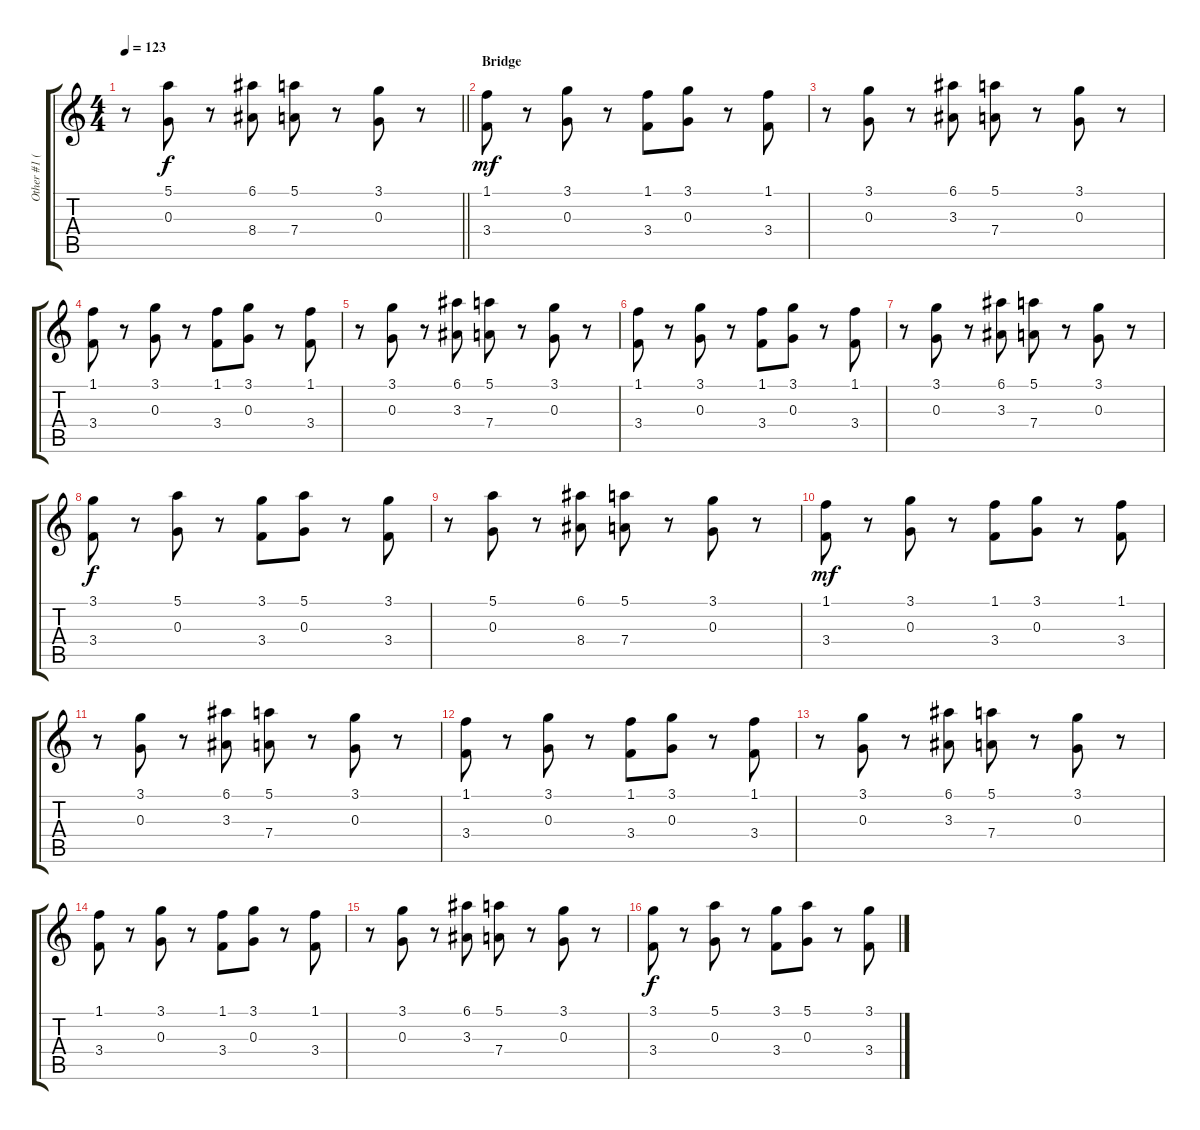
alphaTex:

\track ("Other #1 (Synthesizer)" "Other #1 (") {instrument overdrivenguitar}
\staff {score tabs}
\tuning (E4 B3 G3 D3 A2 D2) {hide}
\ts (4 4)
\tempo 123
\clef g2
\barLineRight lightlight
\ks c
r.8{dy f} (5.1 0.3).8 r.8 (6.1 8.4).8 (5.1 7.4).8 r.8 (3.1 0.3).8 r.8 |
\section ("" "Bridge")
(1.1 3.4).8{dy mf} r.8 (3.1 0.3).8 r.8 (1.1 3.4).8 (3.1 0.3).8 r.8 (1.1 3.4).8 |
r.8 (3.1 0.3).8 r.8 (6.1 3.3).8 (5.1 7.4).8 r.8 (3.1 0.3).8 r.8 |
(1.1 3.4).8 r.8 (3.1 0.3).8 r.8 (1.1 3.4).8 (3.1 0.3).8 r.8 (1.1 3.4).8 |
r.8 (3.1 0.3).8 r.8 (6.1 3.3).8 (5.1 7.4).8 r.8 (3.1 0.3).8 r.8 |
(1.1 3.4).8 r.8 (3.1 0.3).8 r.8 (1.1 3.4).8 (3.1 0.3).8 r.8 (1.1 3.4).8 |
r.8 (3.1 0.3).8 r.8 (6.1 3.3).8 (5.1 7.4).8 r.8 (3.1 0.3).8 r.8 |
(3.1 3.4).8{dy f} r.8 (5.1 0.3).8 r.8 (3.1 3.4).8 (5.1 0.3).8 r.8 (3.1 3.4).8 |
r.8 (5.1 0.3).8 r.8 (6.1 8.4).8 (5.1 7.4).8 r.8 (3.1 0.3).8 r.8 |
(1.1 3.4).8{dy mf} r.8 (3.1 0.3).8 r.8 (1.1 3.4).8 (3.1 0.3).8 r.8 (1.1 3.4).8 |
r.8 (3.1 0.3).8 r.8 (6.1 3.3).8 (5.1 7.4).8 r.8 (3.1 0.3).8 r.8 |
(1.1 3.4).8 r.8 (3.1 0.3).8 r.8 (1.1 3.4).8 (3.1 0.3).8 r.8 (1.1 3.4).8 |
r.8 (3.1 0.3).8 r.8 (6.1 3.3).8 (5.1 7.4).8 r.8 (3.1 0.3).8 r.8 |
(1.1 3.4).8 r.8 (3.1 0.3).8 r.8 (1.1 3.4).8 (3.1 0.3).8 r.8 (1.1 3.4).8 |
r.8 (3.1 0.3).8 r.8 (6.1 3.3).8 (5.1 7.4).8 r.8 (3.1 0.3).8 r.8 |
(3.1 3.4).8{dy f} r.8 (5.1 0.3).8 r.8 (3.1 3.4).8 (5.1 0.3).8 r.8 (3.1 3.4).8
